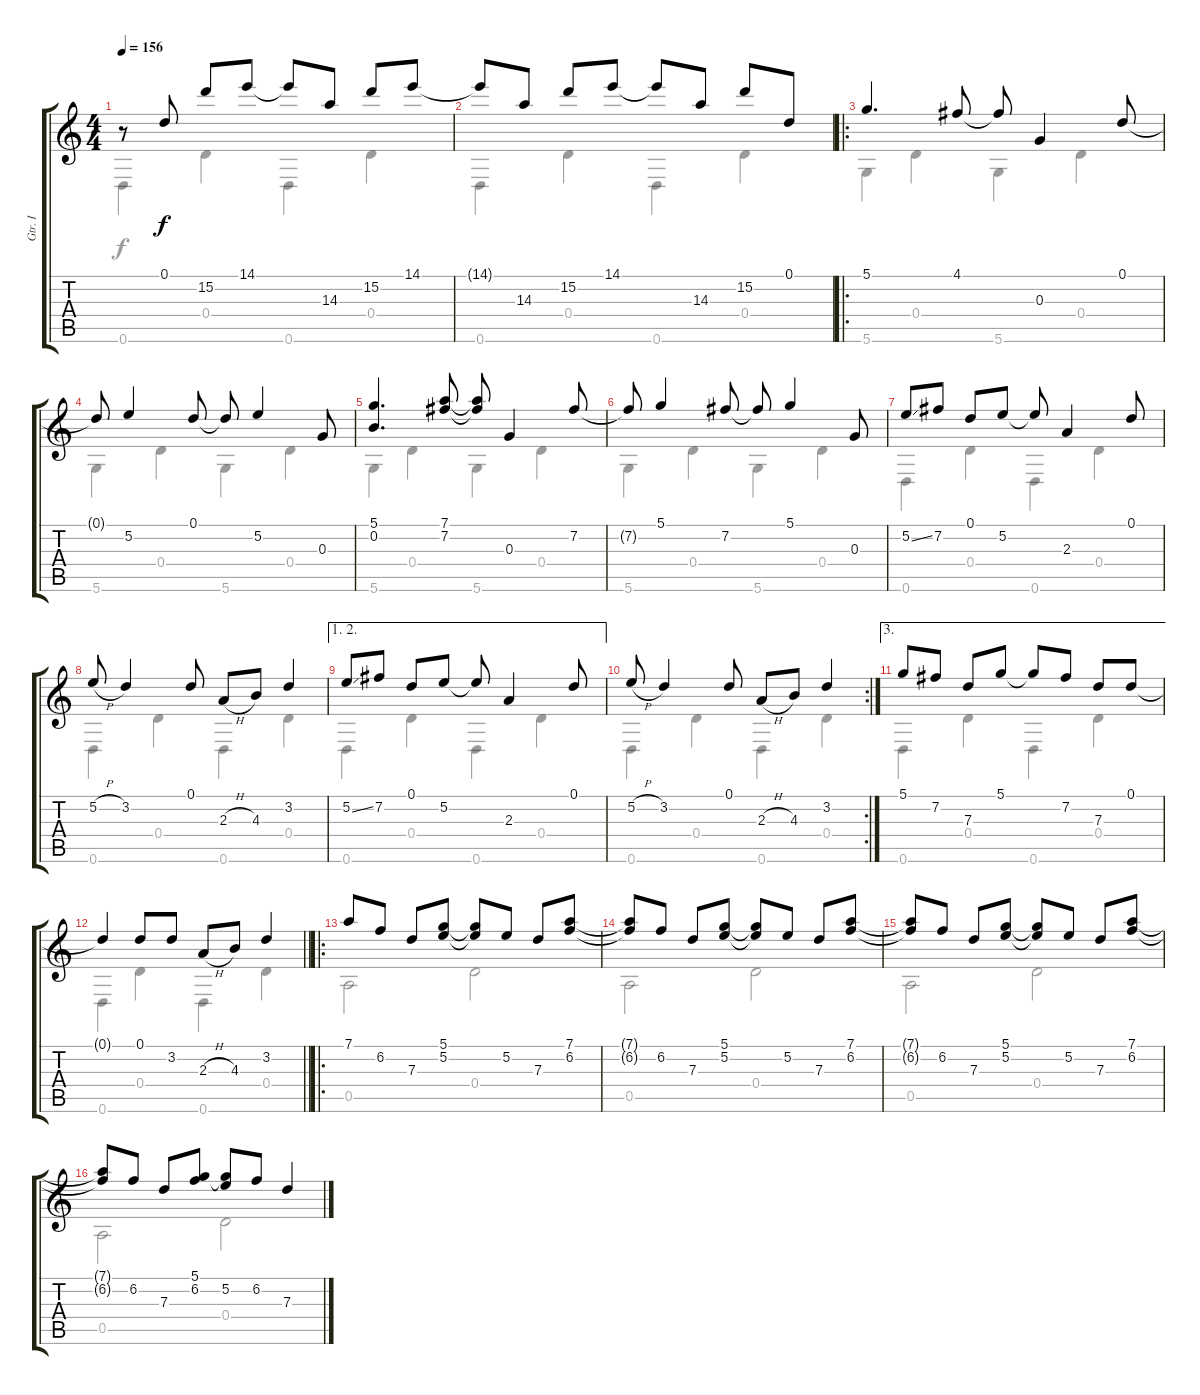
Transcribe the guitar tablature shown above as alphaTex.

\track ("Gtr. I" "Gtr. I") {instrument acousticguitarsteel}
\staff {score tabs}
\tuning (D4 B3 G3 D3 A2 D2) {hide}
\voice
\ts (4 4)
\tempo 156
\clef g2
\ks c
r.8{dy f} 0.1.8 15.2.8 14.1.8 14.1{t}.8 14.3.8 15.2.8 14.1.8 |
14.1{t}.8 14.3.8 15.2.8 14.1.8 14.1{t}.8 14.3.8 15.2.8 0.1.8 |
\ro
5.1.4{d} 4.1.8 4.1{t}.8 0.3.4 0.1.8 |
0.1{t}.8 5.2.4 0.1.8 0.1{t}.8 5.2.4 0.3.8 |
(5.1 0.2).4{d} (7.1 7.2).8 (7.1{t} 7.2{t}).8 0.3.4 7.2.8 |
7.2{t}.8 5.1.4 7.2.8 7.2{t}.8 5.1.4 0.3.8 |
5.2{ss}.8 7.2.8 0.1.8 5.2.8 5.2{t}.8 2.3.4 0.1.8 |
5.2{h}.8 3.2.4 0.1.8 2.3{h}.8 4.3.8 3.2.4 |
\ae (1 2)
5.2{ss}.8 7.2.8 0.1.8 5.2.8 5.2{t}.8 2.3.4 0.1.8 |
\rc 2
5.2{h}.8 3.2.4 0.1.8 2.3{h}.8 4.3.8 3.2.4 |
\ae 3
5.1.8 7.2.8 7.3.8 5.1.8 5.1{t}.8 7.2.8 7.3.8 0.1.8 |
\barLineRight lightlight
0.1{t}.4 0.1.8 3.2.8 2.3{h}.8 4.3.8 3.2.4 |
\ro
7.1.8 6.2.8 7.3.8 (5.1 5.2).8 (5.1{t} 5.2{t}).8 5.2.8 7.3.8 (7.1 6.2).8 |
(7.1{t} 6.2{t}).8 6.2.8 7.3.8 (5.1 5.2).8 (5.1{t} 5.2{t}).8 5.2.8 7.3.8 (7.1 6.2).8 |
(7.1{t} 6.2{t}).8 6.2.8 7.3.8 (5.1 5.2).8 (5.1{t} 5.2{t}).8 5.2.8 7.3.8 (7.1 6.2).8 |
(7.1{t} 6.2{t}).8 6.2.8 7.3.8 (5.1 6.2).8 (5.1{t} 5.2).8 6.2.8 7.3.4
\voice
\clef g2
\ottava regular
\simile none
\ks c
0.6.4{dy f} 0.4.4 0.6.4 0.4.4 |
0.6.4 0.4.4 0.6.4 0.4.4 |
5.6.4 0.4.4 5.6.4 0.4.4 |
5.6.4 0.4.4 5.6.4 0.4.4 |
5.6.4 0.4.4 5.6.4 0.4.4 |
5.6.4 0.4.4 5.6.4 0.4.4 |
0.6.4 0.4.4 0.6.4 0.4.4 |
0.6.4 0.4.4 0.6.4 0.4.4 |
0.6.4 0.4.4 0.6.4 0.4.4 |
0.6.4 0.4.4 0.6.4 0.4.4 |
0.6.4 0.4.4 0.6.4 0.4.4 |
\barLineRight lightlight
0.6.4 0.4.4 0.6.4 0.4.4 |
0.5.2 0.4.2 |
0.5.2 0.4.2 |
0.5.2 0.4.2 |
0.5.2 0.4.2
